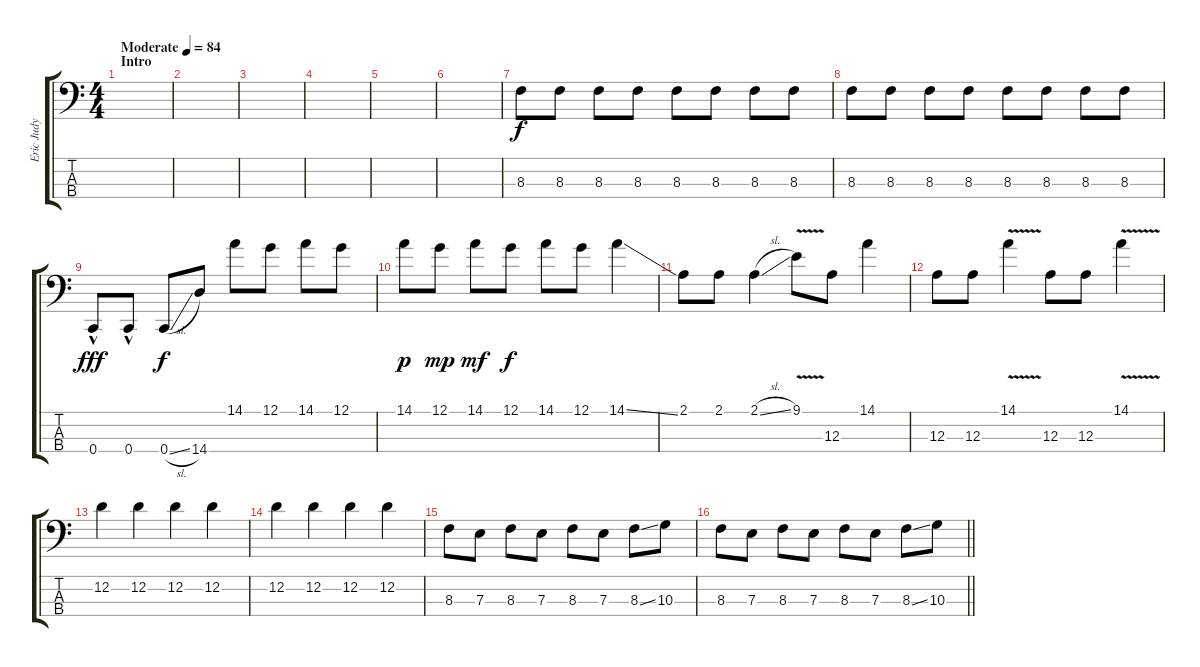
\track ("Eric Judy" "Eric Judy") {instrument acousticbass}
\staff {score tabs}
\tuning (G2 D2 A1 C1) {hide}
\ts (4 4)
\section ("" "Intro")
\tempo (84 "Moderate")
\clef f4
\ks c
|
|
|
|
|
|
8.3.8 8.3.8 8.3.8 8.3.8 8.3.8 8.3.8 8.3.8 8.3.8 |
8.3.8 8.3.8 8.3.8 8.3.8 8.3.8 8.3.8 8.3.8 8.3.8 |
0.4{hac}.8{dy fff} 0.4{hac}.8 0.4{sl}.8{dy f} 14.4.8 14.1.8 12.1.8 14.1.8 12.1.8 |
14.1.8{dy p} 12.1.8{dy mp} 14.1.8{dy mf} 12.1.8{dy f} 14.1.8 12.1.8 14.1{ss}.4 |
2.1.8 2.1.8 2.1{sl}.4 9.1{v}.8 12.3.8 14.1.4 |
12.3.8 12.3.8 14.1{v}.4 12.3.8 12.3.8 14.1{v}.4 |
12.2.4 12.2.4 12.2.4 12.2.4 |
12.2.4 12.2.4 12.2.4 12.2.4 |
8.3.8 7.3.8 8.3.8 7.3.8 8.3.8 7.3.8 8.3{ss}.8 10.3.8 |
\barLineRight lightlight
8.3.8 7.3.8 8.3.8 7.3.8 8.3.8 7.3.8 8.3{ss}.8 10.3.8
